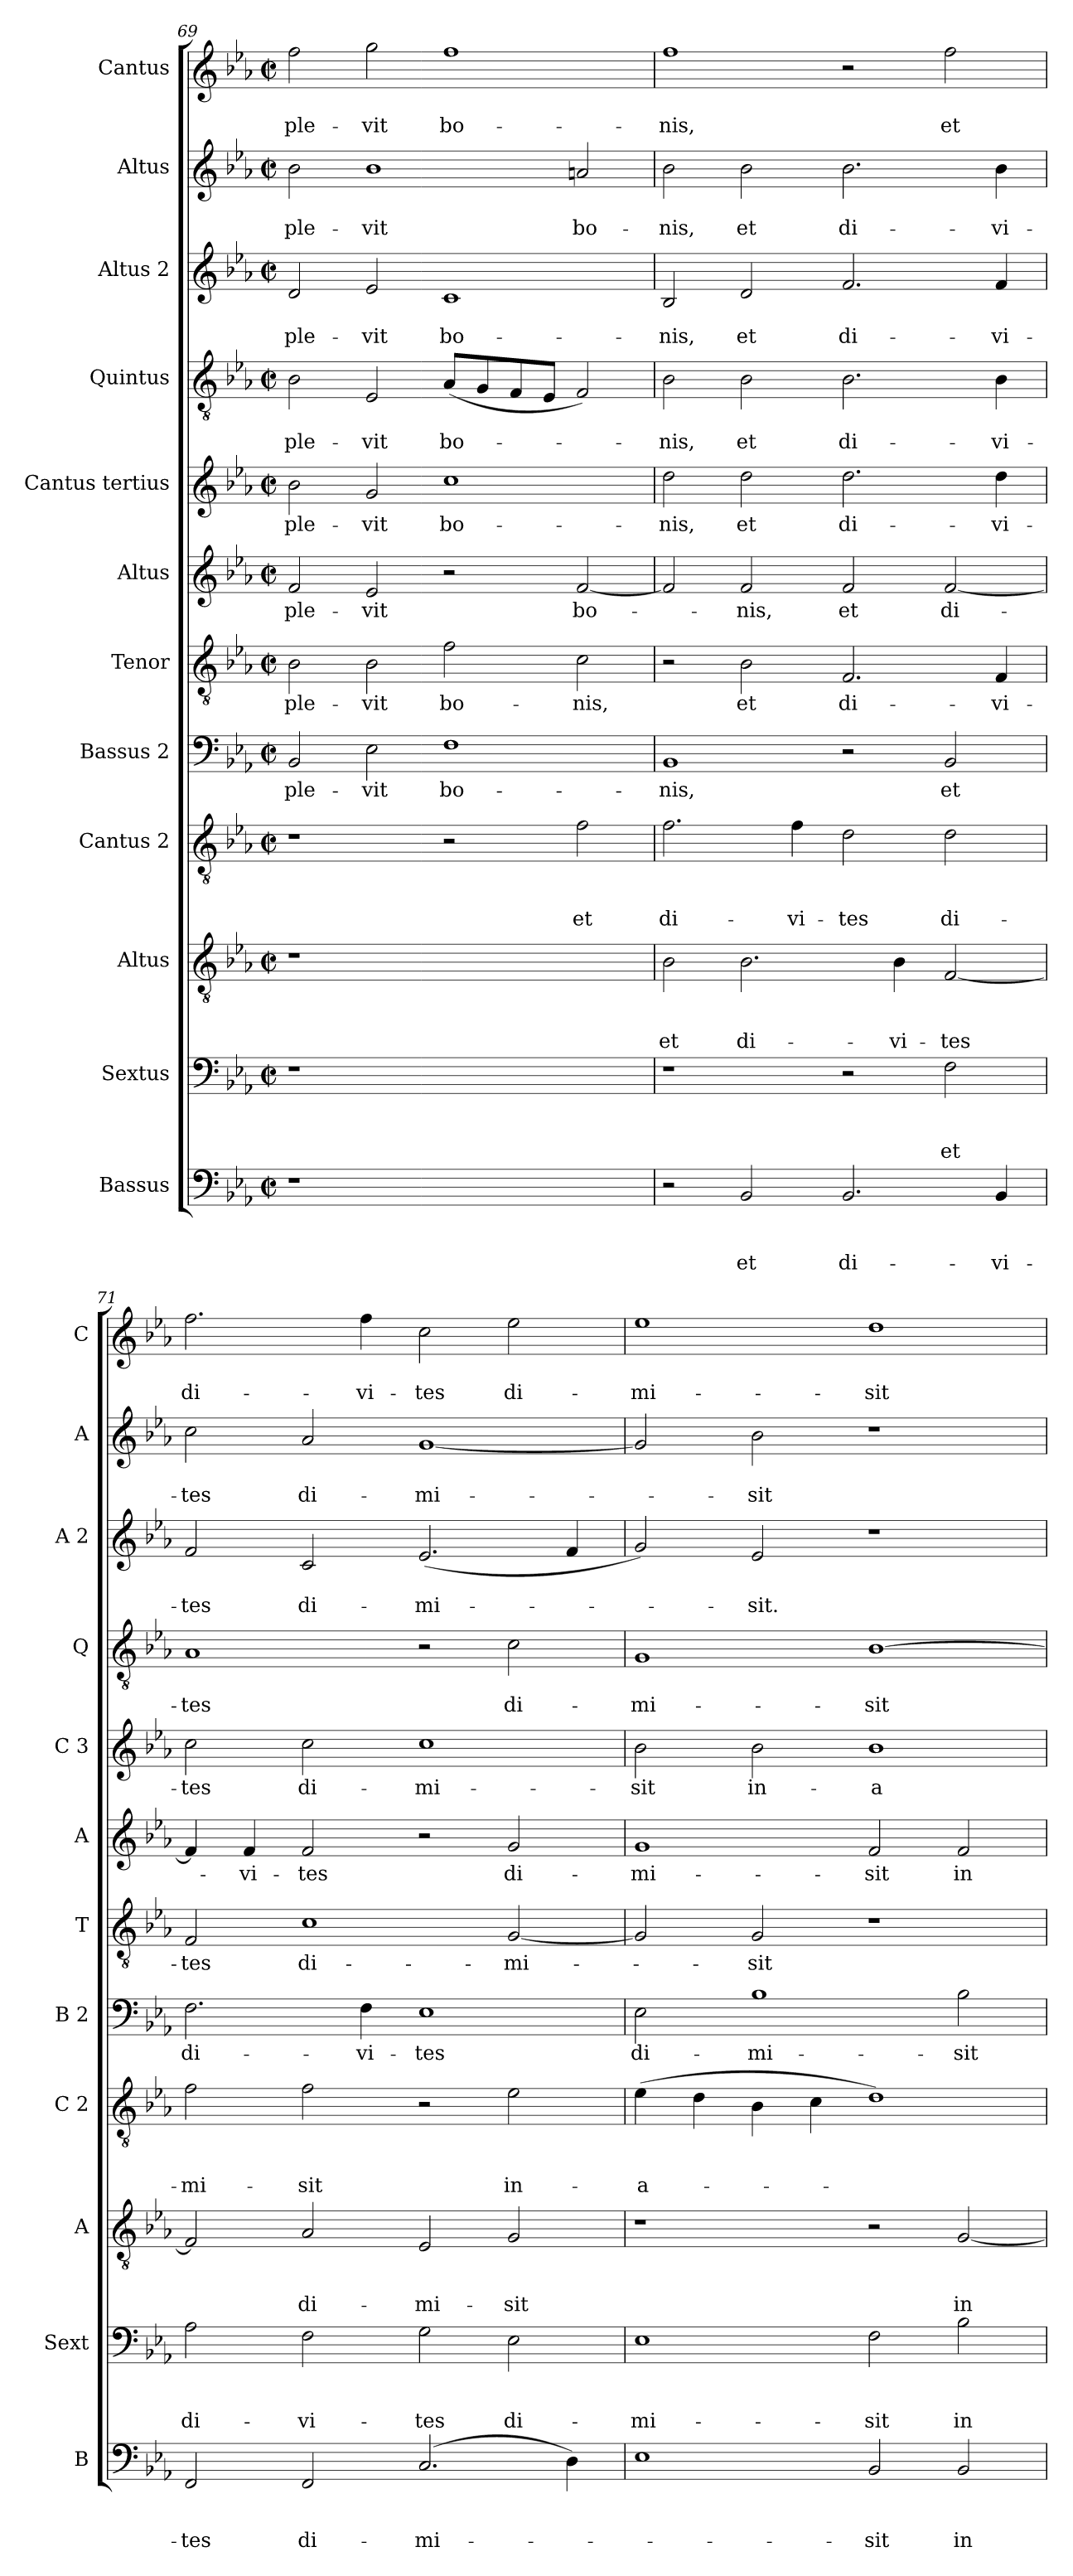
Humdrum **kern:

**kern	**text	**text	**text	**kern	**text	**text	**text	**kern	**text	**text	**text	**kern	**text	**text	**text	**kern	**text	**kern	**text	**kern	**text	**kern	**text	**kern	**text	**text	**kern	**text	**text	**kern	**text	**text	**kern	**text	**text
*part12	*part12	*part12	*part12	*part11	*part11	*part11	*part11	*part10	*part10	*part10	*part10	*part9	*part9	*part9	*part9	*part8	*part8	*part7	*part7	*part6	*part6	*part5	*part5	*part4	*part4	*part4	*part3	*part3	*part3	*part2	*part2	*part2	*part1	*part1	*part1
*staff12	*staff12	*staff12	*staff12	*staff11	*staff11	*staff11	*staff11	*staff10	*staff10	*staff10	*staff10	*staff9	*staff9	*staff9	*staff9	*staff8	*staff8	*staff7	*staff7	*staff6	*staff6	*staff5	*staff5	*staff4	*staff4	*staff4	*staff3	*staff3	*staff3	*staff2	*staff2	*staff2	*staff1	*staff1	*staff1
*I"Bassus	*	*	*	*I"Sextus	*	*	*	*I"Altus	*	*	*	*I"Cantus 2	*	*	*	*I"Bassus 2	*	*I"Tenor	*	*I"Altus	*	*I"Cantus  tertius	*	*I"Quintus	*	*	*I"Altus 2	*	*	*I"Altus	*	*	*I"Cantus	*	*
*I'B	*	*	*	*I'Sext	*	*	*	*I'A	*	*	*	*I'C 2	*	*	*	*I'B 2	*	*I'T	*	*I'A	*	*I'C 3	*	*I'Q	*	*	*I'A 2	*	*	*I'A	*	*	*I'C	*	*
*clefF4	*	*	*	*clefF4	*	*	*	*clefGv2	*	*	*	*clefGv2	*	*	*	*clefF4	*	*clefGv2	*	*clefG2	*	*clefG2	*	*clefGv2	*	*	*clefG2	*	*	*clefG2	*	*	*clefG2	*	*
*k[b-e-a-]	*	*	*	*k[b-e-a-]	*	*	*	*k[b-e-a-]	*	*	*	*k[b-e-a-]	*	*	*	*k[b-e-a-]	*	*k[b-e-a-]	*	*k[b-e-a-]	*	*k[b-e-a-]	*	*k[b-e-a-]	*	*	*k[b-e-a-]	*	*	*k[b-e-a-]	*	*	*k[b-e-a-]	*	*
*E-:	*	*	*	*E-:	*	*	*	*E-:	*	*	*	*E-:	*	*	*	*E-:	*	*E-:	*	*E-:	*	*E-:	*	*E-:	*	*	*E-:	*	*	*E-:	*	*	*E-:	*	*
*M2/2	*	*	*	*M2/2	*	*	*	*M2/2	*	*	*	*M2/2	*	*	*	*M2/2	*	*M2/2	*	*M2/2	*	*M2/2	*	*M2/2	*	*	*M2/2	*	*	*M2/2	*	*	*M2/2	*	*
*met(c|)	*	*	*	*met(c|)	*	*	*	*met(c|)	*	*	*	*met(c|)	*	*	*	*met(c|)	*	*met(c|)	*	*met(c|)	*	*met(c|)	*	*met(c|)	*	*	*met(c|)	*	*	*met(c|)	*	*	*met(c|)	*	*
=69	=69	=69	=69	=69	=69	=69	=69	=69	=69	=69	=69	=69	=69	=69	=69	=69	=69	=69	=69	=69	=69	=69	=69	=69	=69	=69	=69	=69	=69	=69	=69	=69	=69	=69	=69
!	!	!	!	!	!	!	!	!	!	!	!	!	!	!	!	!	!LO:LY:b	!	!LO:LY:b	!	!LO:LY:b	!	!LO:LY:b	!	!	!LO:LY:b	!	!	!LO:LY:b	!	!	!LO:LY:b	!	!	!LO:LY:b
1r	.	.	.	1r	.	.	.	1r	.	.	.	1r	.	.	.	2BB-/	-ple-	2B-\	-ple-	2f/	-ple-	2b-\	-ple-	2B-\	.	-ple-	2d/	.	-ple-	2b-\	.	-ple-	2ff\	.	-ple-
!	!	!	!	!	!	!	!	!	!	!	!	!	!	!	!	!	!LO:LY:b	!	!LO:LY:b	!	!LO:LY:b	!	!LO:LY:b	!	!	!LO:LY:b	!	!	!LO:LY:b	!	!	!LO:LY:b	!	!	!LO:LY:b
.	.	.	.	.	.	.	.	.	.	.	.	.	.	.	.	2E-\	-vit	2B-\	-vit	2e-/	-vit	2g/	-vit	2E-/	.	-vit	2e-/	.	-vit	1b-	.	-vit	2gg\	.	-vit
!	!	!	!	!	!	!	!	!	!	!	!	!	!	!	!	!	!LO:LY:b	!	!LO:LY:b	!	!	!	!LO:LY:b	!	!	!LO:LY:b	!	!	!LO:LY:b	!	!	!	!	!	!LO:LY:b
1ryy	.	.	.	1ryy	.	.	.	1ryy	.	.	.	2r	.	.	.	1F	bo-	2f\	bo-	2r	.	1cc	bo-	(>8A-/L	.	bo-	1c	.	bo-	.	.	.	1ff	.	bo-
.	.	.	.	.	.	.	.	.	.	.	.	.	.	.	.	.	.	.	.	.	.	.	.	8G/	.	.	.	.	.	.	.	.	.	.	.
.	.	.	.	.	.	.	.	.	.	.	.	.	.	.	.	.	.	.	.	.	.	.	.	8F/	.	.	.	.	.	.	.	.	.	.	.
.	.	.	.	.	.	.	.	.	.	.	.	.	.	.	.	.	.	.	.	.	.	.	.	8E-/J	.	.	.	.	.	.	.	.	.	.	.
!	!	!	!	!	!	!	!	!	!	!	!	!	!	!	!LO:LY:b	!	!	!	!LO:LY:b	!	!LO:LY:b	!	!	!	!	!	!	!	!	!	!	!LO:LY:b	!	!	!
.	.	.	.	.	.	.	.	.	.	.	.	2f\	.	.	et	.	.	2c\	-nis,	[2f/	bo-	.	.	2F/)	.	.	.	.	.	2an/	.	bo-	.	.	.
!!LO:PB:g=z
=70	=70	=70	=70	=70	=70	=70	=70	=70	=70	=70	=70	=70	=70	=70	=70	=70	=70	=70	=70	=70	=70	=70	=70	=70	=70	=70	=70	=70	=70	=70	=70	=70	=70	=70	=70
!	!	!	!	!	!	!	!	!	!	!	!LO:LY:b	!	!	!	!LO:LY:b	!	!LO:LY:b	!	!	!	!	!	!LO:LY:b	!	!	!LO:LY:b	!	!	!LO:LY:b	!	!	!LO:LY:b	!	!	!LO:LY:b
2r	.	.	.	1r	.	.	.	2B-\	.	.	et	2.f\	.	.	di-	1BB-	-nis,	2r	.	2f/]	.	2dd\	-nis,	2B-\	.	-nis,	2B-/	.	-nis,	2b-\	.	-nis,	1ff	.	-nis,
!	!	!	!LO:LY:b	!	!	!	!	!	!	!	!LO:LY:b	!	!	!	!	!	!	!	!LO:LY:b	!	!LO:LY:b	!	!LO:LY:b	!	!	!LO:LY:b	!	!	!LO:LY:b	!	!	!LO:LY:b	!	!	!
2BB-/	.	.	et	.	.	.	.	2.B-\	.	.	di-	.	.	.	.	.	.	2B-\	et	2f/	-nis,	2dd\	et	2B-\	.	et	2d/	.	et	2b-\	.	et	.	.	.
!	!	!	!	!	!	!	!	!	!	!	!	!	!	!	!LO:LY:b	!	!	!	!	!	!	!	!	!	!	!	!	!	!	!	!	!	!	!	!
.	.	.	.	.	.	.	.	.	.	.	.	4f\	.	.	-vi-	.	.	.	.	.	.	.	.	.	.	.	.	.	.	.	.	.	.	.	.
!	!	!	!LO:LY:b	!	!	!	!	!	!	!	!	!	!	!	!LO:LY:b	!	!	!	!LO:LY:b	!	!LO:LY:b	!	!LO:LY:b	!	!	!LO:LY:b	!	!	!LO:LY:b	!	!	!LO:LY:b	!	!	!
2.BB-/	.	.	di-	2r	.	.	.	.	.	.	.	2d\	.	.	-tes	2r	.	2.F/	di-	2f/	et	2.dd\	di-	2.B-\	.	di-	2.f/	.	di-	2.b-\	.	di-	2r	.	.
!	!	!	!	!	!	!	!	!	!	!	!LO:LY:b	!	!	!	!	!	!	!	!	!	!	!	!	!	!	!	!	!	!	!	!	!	!	!	!
.	.	.	.	.	.	.	.	4B-\	.	.	-vi-	.	.	.	.	.	.	.	.	.	.	.	.	.	.	.	.	.	.	.	.	.	.	.	.
!	!	!	!	!	!	!	!LO:LY:b	!	!	!	!LO:LY:b	!	!	!	!LO:LY:b	!	!LO:LY:b	!	!	!	!LO:LY:b	!	!	!	!	!	!	!	!	!	!	!	!	!	!LO:LY:b
.	.	.	.	2F\	.	.	et	[2F/	.	.	-tes	2d\	.	.	di-	2BB-/	et	.	.	[2f/	di-	.	.	.	.	.	.	.	.	.	.	.	2ff\	.	et
!	!	!	!LO:LY:b	!	!	!	!	!	!	!	!	!	!	!	!	!	!	!	!LO:LY:b	!	!	!	!LO:LY:b	!	!	!LO:LY:b	!	!	!LO:LY:b	!	!	!LO:LY:b	!	!	!
4BB-/	.	.	-vi-	.	.	.	.	.	.	.	.	.	.	.	.	.	.	4F/	-vi-	.	.	4dd\	-vi-	4B-\	.	-vi-	4f/	.	-vi-	4b-\	.	-vi-	.	.	.
=71	=71	=71	=71	=71	=71	=71	=71	=71	=71	=71	=71	=71	=71	=71	=71	=71	=71	=71	=71	=71	=71	=71	=71	=71	=71	=71	=71	=71	=71	=71	=71	=71	=71	=71	=71
!	!	!	!LO:LY:b	!	!	!	!LO:LY:b	!	!	!	!	!	!	!	!LO:LY:b	!	!LO:LY:b	!	!LO:LY:b	!	!	!	!LO:LY:b	!	!	!LO:LY:b	!	!	!LO:LY:b	!	!	!LO:LY:b	!	!	!LO:LY:b
2FF/	.	.	-tes	2A-\	.	.	di-	2F/]	.	.	.	2f\	.	.	-mi-	2.F\	di-	2F/	-tes	4f/]	.	2cc\	-tes	1A-	.	-tes	2f/	.	-tes	2cc\	.	-tes	2.ff\	.	di-
!	!	!	!	!	!	!	!	!	!	!	!	!	!	!	!	!	!	!	!	!	!LO:LY:b	!	!	!	!	!	!	!	!	!	!	!	!	!	!
.	.	.	.	.	.	.	.	.	.	.	.	.	.	.	.	.	.	.	.	4f/	-vi-	.	.	.	.	.	.	.	.	.	.	.	.	.	.
!	!	!	!LO:LY:b	!	!	!	!LO:LY:b	!	!	!	!LO:LY:b	!	!	!	!LO:LY:b	!	!	!	!LO:LY:b	!	!LO:LY:b	!	!LO:LY:b	!	!	!	!	!	!LO:LY:b	!	!	!LO:LY:b	!	!	!
2FF/	.	.	di-	2F\	.	.	-vi-	2A-/	.	.	di-	2f\	.	.	-sit	.	.	1c	di-	2f/	-tes	2cc\	di-	.	.	.	2c/	.	di-	2a-/	.	di-	.	.	.
!	!	!	!	!	!	!	!	!	!	!	!	!	!	!	!	!	!LO:LY:b	!	!	!	!	!	!	!	!	!	!	!	!	!	!	!	!	!	!LO:LY:b
.	.	.	.	.	.	.	.	.	.	.	.	.	.	.	.	4F\	-vi-	.	.	.	.	.	.	.	.	.	.	.	.	.	.	.	4ff\	.	-vi-
!	!	!	!LO:LY:b	!	!	!	!LO:LY:b	!	!	!	!LO:LY:b	!	!	!	!	!	!LO:LY:b	!	!	!	!	!	!LO:LY:b	!	!	!	!	!	!LO:LY:b	!	!	!LO:LY:b	!	!	!LO:LY:b
(>2.C/	.	.	-mi-	2G\	.	.	-tes	2E-/	.	.	-mi-	2r	.	.	.	1E-	-tes	.	.	2r	.	1cc	-mi-	2r	.	.	(<2.e-/	.	-mi-	[1g	.	-mi-	2cc\	.	-tes
!	!	!	!	!	!	!	!LO:LY:b	!	!	!	!LO:LY:b	!	!	!	!LO:LY:b	!	!	!	!LO:LY:b	!	!LO:LY:b	!	!	!	!	!LO:LY:b	!	!	!	!	!	!	!	!	!LO:LY:b
.	.	.	.	2E-\	.	.	di-	2G/	.	.	-sit	2e-\	.	.	in-	.	.	[2G/	-mi-	2g/	di-	.	.	2c\	.	di-	.	.	.	.	.	.	2ee-\	.	di-
4D\)	.	.	.	.	.	.	.	.	.	.	.	.	.	.	.	.	.	.	.	.	.	.	.	.	.	.	4f/	.	.	.	.	.	.	.	.
=72	=72	=72	=72	=72	=72	=72	=72	=72	=72	=72	=72	=72	=72	=72	=72	=72	=72	=72	=72	=72	=72	=72	=72	=72	=72	=72	=72	=72	=72	=72	=72	=72	=72	=72	=72
!	!	!	!	!	!	!	!LO:LY:b	!	!	!	!	!	!	!	!LO:LY:b	!	!LO:LY:b	!	!	!	!LO:LY:b	!	!LO:LY:b	!	!	!LO:LY:b	!	!	!	!	!	!	!	!	!LO:LY:b
1E-	.	.	.	1E-	.	.	-mi-	1r	.	.	.	(>4e-\	.	.	-a-	2E-\	di-	2G/]	.	1g	-mi-	2b-\	-sit	1G	.	-mi-	2g/)	.	.	2g/]	.	.	1ee-	.	-mi-
.	.	.	.	.	.	.	.	.	.	.	.	4d\	.	.	.	.	.	.	.	.	.	.	.	.	.	.	.	.	.	.	.	.	.	.	.
!	!	!	!	!	!	!	!	!	!	!	!	!	!	!	!	!	!LO:LY:b	!	!LO:LY:b	!	!	!	!LO:LY:b	!	!	!	!	!	!LO:LY:b	!	!	!LO:LY:b	!	!	!
.	.	.	.	.	.	.	.	.	.	.	.	4B-\	.	.	.	1B-	-mi-	2G/	-sit	.	.	2b-\	in-	.	.	.	2e-/	.	-sit.	2b-\	.	-sit	.	.	.
.	.	.	.	.	.	.	.	.	.	.	.	4c\	.	.	.	.	.	.	.	.	.	.	.	.	.	.	.	.	.	.	.	.	.	.	.
!	!	!	!LO:LY:b	!	!	!	!LO:LY:b	!	!	!	!	!	!	!	!	!	!	!	!	!	!LO:LY:b	!	!LO:LY:b	!	!	!LO:LY:b	!	!	!	!	!	!	!	!	!LO:LY:b
2BB-/	.	.	-sit	2F\	.	.	-sit	2r	.	.	.	1d)	.	.	.	.	.	1r	.	2f/	-sit	1b-	-a-	[1B-	.	-sit	1r	.	.	1r	.	.	1dd	.	-sit
!	!	!	!LO:LY:b	!	!	!	!LO:LY:b	!	!	!	!LO:LY:b	!	!	!	!	!	!LO:LY:b	!	!	!	!LO:LY:b	!	!	!	!	!	!	!	!	!	!	!	!	!	!
2BB-/	.	.	in-	2B-\	.	.	in-	[2G/	.	.	in-	.	.	.	.	2B-\	-sit	.	.	2f/	in-	.	.	.	.	.	.	.	.	.	.	.	.	.	.
=	=	=	=	=	=	=	=	=	=	=	=	=	=	=	=	=	=	=	=	=	=	=	=	=	=	=	=	=	=	=	=	=	=	=	=
*-	*-	*-	*-	*-	*-	*-	*-	*-	*-	*-	*-	*-	*-	*-	*-	*-	*-	*-	*-	*-	*-	*-	*-	*-	*-	*-	*-	*-	*-	*-	*-	*-	*-	*-	*-
